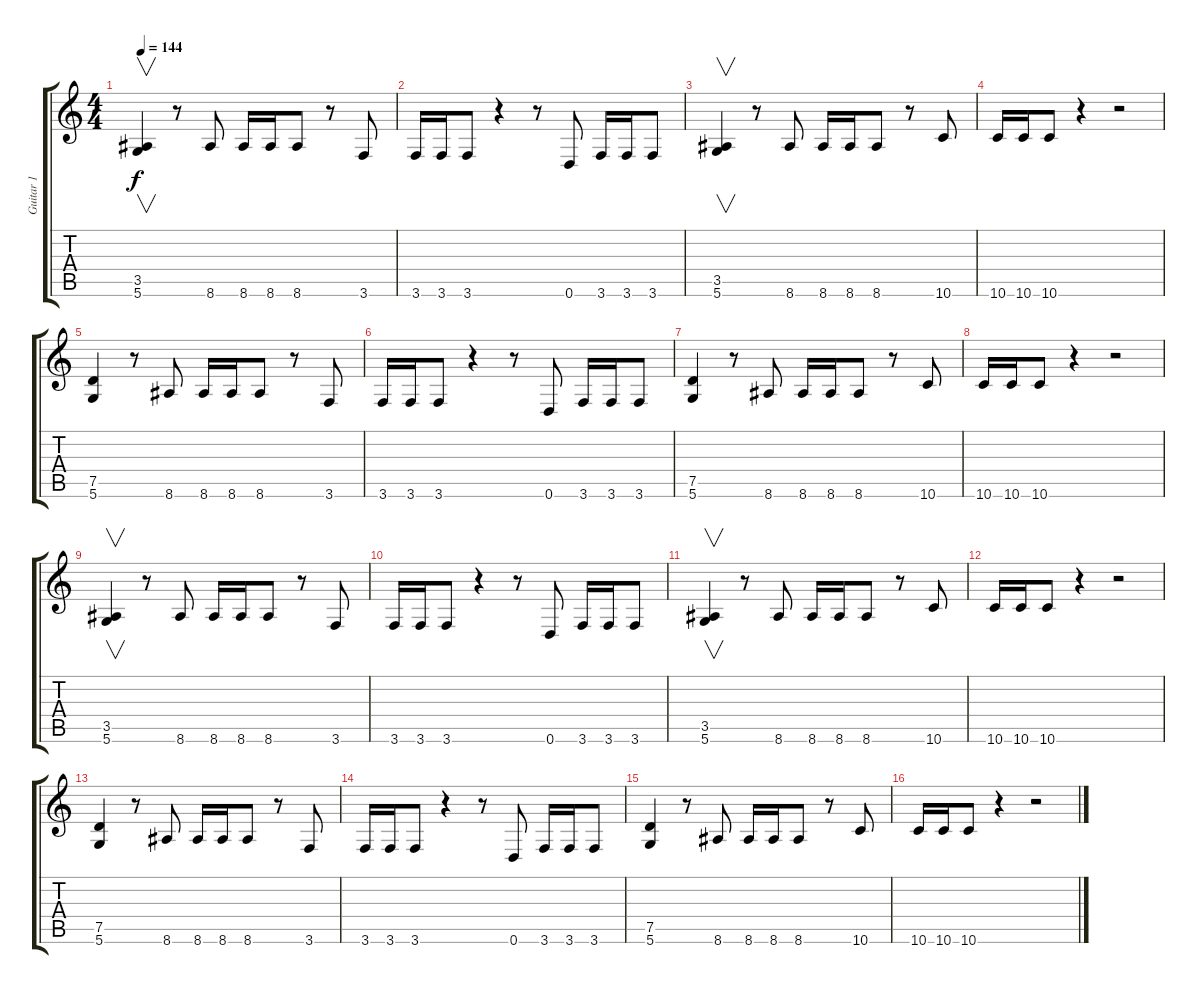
\track ("Guitar 1" "Guitar 1") {instrument distortionguitar}
\staff {score tabs}
\tuning (D4 A3 F3 C3 G2 D2) {hide}
\ts (4 4)
\tempo 144
\clef g2
\ks c
(3.5 5.6).4{v dy f} r.8 8.6.8 8.6.16 8.6.16 8.6.8 r.8 3.6.8 |
3.6.16 3.6.16 3.6.8 r.4 r.8 0.6.8 3.6.16 3.6.16 3.6.8 |
(3.5 5.6).4{v} r.8 8.6.8 8.6.16 8.6.16 8.6.8 r.8 10.6.8 |
10.6.16 10.6.16 10.6.8 r.4 r.2 |
(7.5 5.6).4 r.8 8.6.8 8.6.16 8.6.16 8.6.8 r.8 3.6.8 |
3.6.16 3.6.16 3.6.8 r.4 r.8 0.6.8 3.6.16 3.6.16 3.6.8 |
(7.5 5.6).4 r.8 8.6.8 8.6.16 8.6.16 8.6.8 r.8 10.6.8 |
10.6.16 10.6.16 10.6.8 r.4 r.2 |
(3.5 5.6).4{v} r.8 8.6.8 8.6.16 8.6.16 8.6.8 r.8 3.6.8 |
3.6.16 3.6.16 3.6.8 r.4 r.8 0.6.8 3.6.16 3.6.16 3.6.8 |
(3.5 5.6).4{v} r.8 8.6.8 8.6.16 8.6.16 8.6.8 r.8 10.6.8 |
10.6.16 10.6.16 10.6.8 r.4 r.2 |
(7.5 5.6).4 r.8 8.6.8 8.6.16 8.6.16 8.6.8 r.8 3.6.8 |
3.6.16 3.6.16 3.6.8 r.4 r.8 0.6.8 3.6.16 3.6.16 3.6.8 |
(7.5 5.6).4 r.8 8.6.8 8.6.16 8.6.16 8.6.8 r.8 10.6.8 |
10.6.16 10.6.16 10.6.8 r.4 r.2
